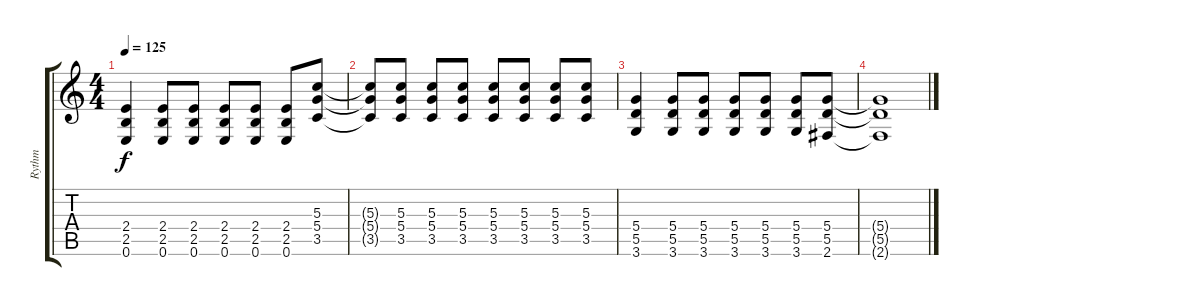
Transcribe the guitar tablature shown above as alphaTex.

\track ("Rythm" "Rythm") {instrument distortionguitar}
\staff {score tabs}
\tuning (E4 B3 G3 D3 A2 E2) {hide}
\ts (4 4)
\tempo 125
\clef g2
\ks c
(2.4 2.5 0.6).4{dy f} (2.4 2.5 0.6).8 (2.4 2.5 0.6).8 (2.4 2.5 0.6).8 (2.4 2.5 0.6).8 (2.4 2.5 0.6).8 (5.3 5.4 3.5).8 |
(5.3{t} 5.4{t} 3.5{t}).8 (5.3 5.4 3.5).8 (5.3 5.4 3.5).8 (5.3 5.4 3.5).8 (5.3 5.4 3.5).8 (5.3 5.4 3.5).8 (5.3 5.4 3.5).8 (5.3 5.4 3.5).8 |
(5.4 5.5 3.6).4 (5.4 5.5 3.6).8 (5.4 5.5 3.6).8 (5.4 5.5 3.6).8 (5.4 5.5 3.6).8 (5.4 5.5 3.6).8 (5.4 5.5 2.6).8 |
(5.4{t} 5.5{t} 2.6{t}).1
